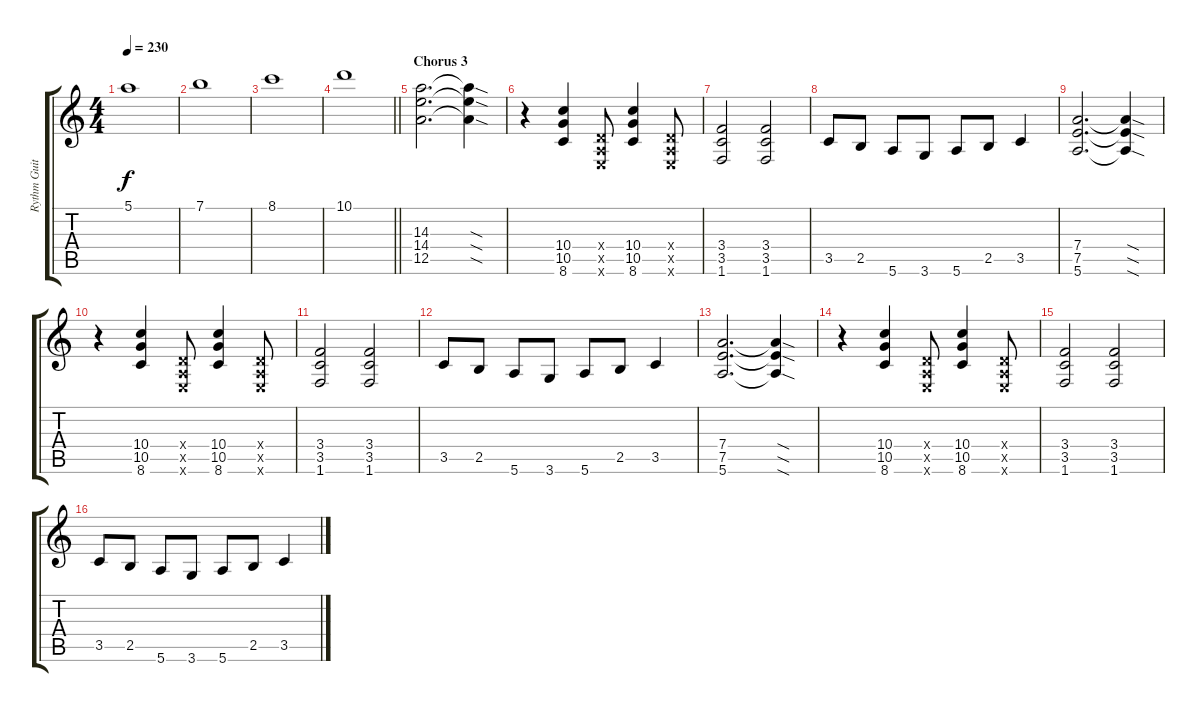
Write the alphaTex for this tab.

\track ("Rythm Guitar" "Rythm Guit") {instrument overdrivenguitar}
\staff {score tabs}
\tuning (E4 B3 G3 D3 A2 E2) {hide}
\ts (4 4)
\tempo 230
\clef g2
\ks c
5.1.1{dy f volume 11} |
7.1.1 |
8.1.1 |
\barLineRight lightlight
10.1.1 |
\section ("" "Chorus 3")
(14.3 14.4 12.5).2{d volume 11} (14.3{sod t} 14.4{sod t} 12.5{sod t}).4 |
r.4 (10.4 10.5 8.6).4 (0.4{x} 0.5{x} 0.6{x}).8 (10.4 10.5 8.6).4 (0.4{x} 0.5{x} 0.6{x}).8 |
(3.4 3.5 1.6).2 (3.4 3.5 1.6).2 |
3.5.8 2.5.8 5.6.8 3.6.8 5.6.8 2.5.8 3.5.4 |
(7.4 7.5 5.6).2{d} (7.4{sod t} 7.5{sod t} 5.6{sod t}).4 |
r.4 (10.4 10.5 8.6).4 (0.4{x} 0.5{x} 0.6{x}).8 (10.4 10.5 8.6).4 (0.4{x} 0.5{x} 0.6{x}).8 |
(3.4 3.5 1.6).2 (3.4 3.5 1.6).2 |
3.5.8 2.5.8 5.6.8 3.6.8 5.6.8 2.5.8 3.5.4 |
(7.4 7.5 5.6).2{d} (7.4{sod t} 7.5{sod t} 5.6{sod t}).4 |
r.4 (10.4 10.5 8.6).4 (0.4{x} 0.5{x} 0.6{x}).8 (10.4 10.5 8.6).4 (0.4{x} 0.5{x} 0.6{x}).8 |
(3.4 3.5 1.6).2 (3.4 3.5 1.6).2 |
3.5.8 2.5.8 5.6.8 3.6.8 5.6.8 2.5.8 3.5.4
